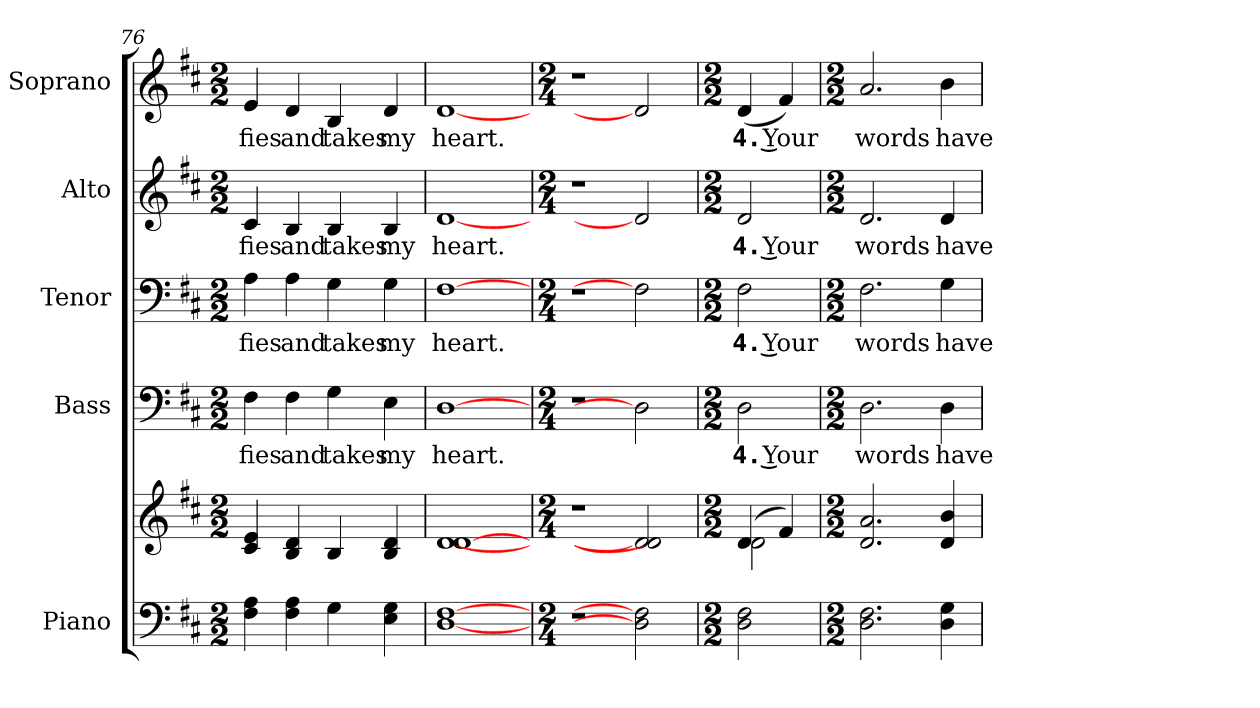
**kern	**kern	**kern	**text	**kern	**text	**kern	**text	**kern	**text
*part5	*part5	*part4	*part4	*part3	*part3	*part2	*part2	*part1	*part1
*staff6	*staff5	*staff4	*staff4	*staff3	*staff3	*staff2	*staff2	*staff1	*staff1
*I"Piano	*	*I"Bass	*	*I"Tenor	*	*I"Alto	*	*I"Soprano	*
*I'Pno.	*	*I'B.	*	*I'T.	*	*I'A.	*	*I'S.	*
*clefF4	*clefG2	*clefF4	*	*clefF4	*	*clefG2	*	*clefG2	*
*k[f#c#]	*k[f#c#]	*k[f#c#]	*	*k[f#c#]	*	*k[f#c#]	*	*k[f#c#]	*
*D:	*D:	*D:	*	*D:	*	*D:	*	*D:	*
*M2/2	*M2/2	*M2/2	*	*M2/2	*	*M2/2	*	*M2/2	*
=76	=76	=76	=76	=76	=76	=76	=76	=76	=76
!	!	!	!LO:LY:b:color=#000000	!	!	!	!	!	!
!	!	!	!	!	!LO:LY:b:color=#000000	!	!	!	!
!	!	!	!	!	!	!	!LO:LY:b:color=#000000	!	!
!	!	!	!	!	!	!	!	!	!LO:LY:b:color=#000000
4F#i\ 4Ai	4c#i/ 4ei	4F#i\	-fies	4Ai\	-fies	4c#i/	-fies	4ei/	-fies
!	!	!	!LO:LY:b:color=#000000	!	!	!	!	!	!
!	!	!	!	!	!LO:LY:b:color=#000000	!	!	!	!
!	!	!	!	!	!	!	!LO:LY:b:color=#000000	!	!
!	!	!	!	!	!	!	!	!	!LO:LY:b:color=#000000
4F#i\ 4Ai	4Bi/ 4di	4F#i\	and	4Ai\	and	4Bi/	and	4di/	and
!	!	!	!LO:LY:b:color=#000000	!	!	!	!	!	!
!	!	!	!	!	!LO:LY:b:color=#000000	!	!	!	!
!	!	!	!	!	!	!	!LO:LY:b:color=#000000	!	!
!	!	!	!	!	!	!	!	!	!LO:LY:b:color=#000000
4Gi\	4Bi/	4Gi\	takes	4Gi\	takes	4Bi/	takes	4Bi/	takes
!	!	!	!LO:LY:b:color=#000000	!	!	!	!	!	!
!	!	!	!	!	!LO:LY:b:color=#000000	!	!	!	!
!	!	!	!	!	!	!	!LO:LY:b:color=#000000	!	!
!	!	!	!	!	!	!	!	!	!LO:LY:b:color=#000000
4Ei\ 4Gi	4Bi/ 4di	4Ei\	my	4Gi\	my	4Bi/	my	4di/	my
!!LO:PB:g=z
=77	=77	=77	=77	=77	=77	=77	=77	=77	=77
!	!	!	!LO:LY:b:color=#000000	!	!	!	!	!	!
!	!	!	!	!	!LO:LY:b:color=#000000	!	!	!	!
!	!	!	!	!	!	!	!LO:LY:b:color=#000000	!	!
!	!	!	!	!	!	!	!	!	!LO:LY:b:color=#000000
[1Di [1F#i	[1di [1di	[1Di	heart.	[1F#i	heart.	[1di	heart.	[1di	heart.
=78	=78	=78	=78	=78	=78	=78	=78	=78	=78
*M2/4	*M2/4	*M2/4	*	*M2/4	*	*M2/4	*	*M2/4	*
!LO:N:vis=1	!LO:N:vis=1	!LO:N:vis=1	!	!LO:N:vis=1	!	!LO:N:vis=1	!	!LO:N:vis=1	!
2r	2r	2r	.	2r	.	2r	.	2r	.
2Di] 2F#i]	2di] 2di]	2Di]	.	2F#i]	.	2di]	.	2di]	.
=79	=79	=79	=79	=79	=79	=79	=79	=79	=79
*M2/2	*M2/2	*M2/2	*	*M2/2	*	*M2/2	*	*M2/2	*
*	*^	*	*	*	*	*	*	*	*
!	!	!	!	!LO:LY:b:color=#000000	!	!	!	!	!	!
!	!	!	!	!	!	!LO:LY:b:color=#000000	!	!	!	!
!	!	!	!	!	!	!	!	!LO:LY:b:color=#000000	!	!
!	!	!	!	!	!	!	!	!	!	!LO:LY:b:color=#000000
2Di\ 2F#i	(4di/	2di\	2Di\	4. Your	2F#i\	4. Your	2di/	4. Your	(4di/	4. Your
.	4f#i/)	.	.	.	.	.	.	.	4f#i/)	.
*	*v	*v	*	*	*	*	*	*	*	*
=80	=80	=80	=80	=80	=80	=80	=80	=80	=80
*M2/2	*M2/2	*M2/2	*	*M2/2	*	*M2/2	*	*M2/2	*
!	!	!	!LO:LY:b:color=#000000	!	!	!	!	!	!
!	!	!	!	!	!LO:LY:b:color=#000000	!	!	!	!
!	!	!	!	!	!	!	!LO:LY:b:color=#000000	!	!
!	!	!	!	!	!	!	!	!	!LO:LY:b:color=#000000
2.Di\ 2.F#i	2.di/ 2.ai	2.Di\	words	2.F#i\	words	2.di/	words	2.ai/	words
!	!	!	!LO:LY:b:color=#000000	!	!	!	!	!	!
!	!	!	!	!	!LO:LY:b:color=#000000	!	!	!	!
!	!	!	!	!	!	!	!LO:LY:b:color=#000000	!	!
!	!	!	!	!	!	!	!	!	!LO:LY:b:color=#000000
4Di\ 4Gi	4di/ 4bi	4Di\	have	4Gi\	have	4di/	have	4bi\	have
=	=	=	=	=	=	=	=	=	=
*-	*-	*-	*-	*-	*-	*-	*-	*-	*-
